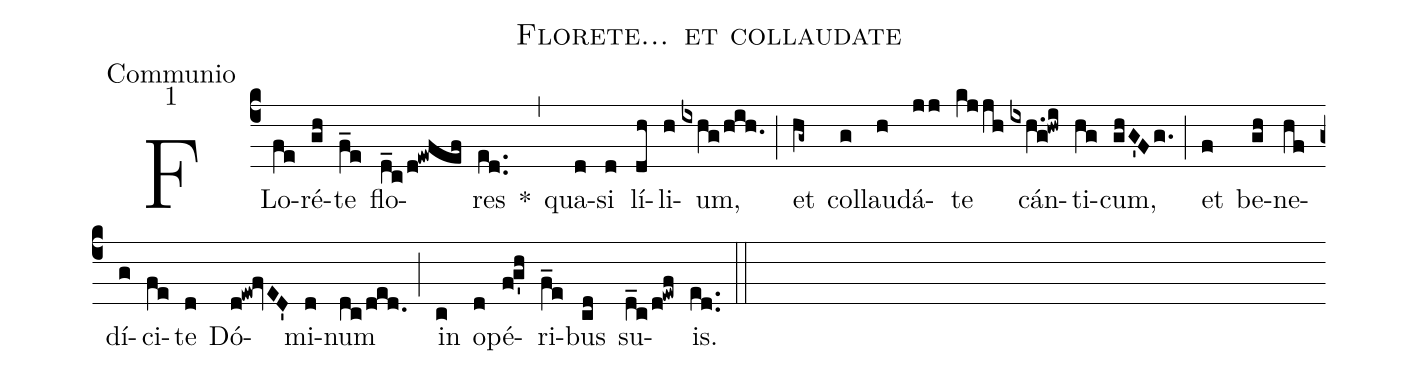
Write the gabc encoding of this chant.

name: Florete... et collaudate;
office-part: Communio;
mode: 1;
%%
(c4) FLo(fe)ré(gh)te(f_e) flo(d_c/d!ewfef)res(ed..) *(,) qua(d)si(d) lí(dh)li(h)um,(ixhg/hih.) (;) et(hg~) col(g)lau(h)dá(jj)te(kjjh) cán(ixh.g!hwi)ti(hg)cum,(ghG'Fg.) (;) et(f) be(gh)ne(hf)dí(g)ci(fe)te(d) Dó(d!ew!fvED')mi(d)num(dc/ded.) (;) in(c) o(d)pé(f!g'h)ri(f_e)bus(cd) su(d_c/d!ewf)is.(ed..) (::)
